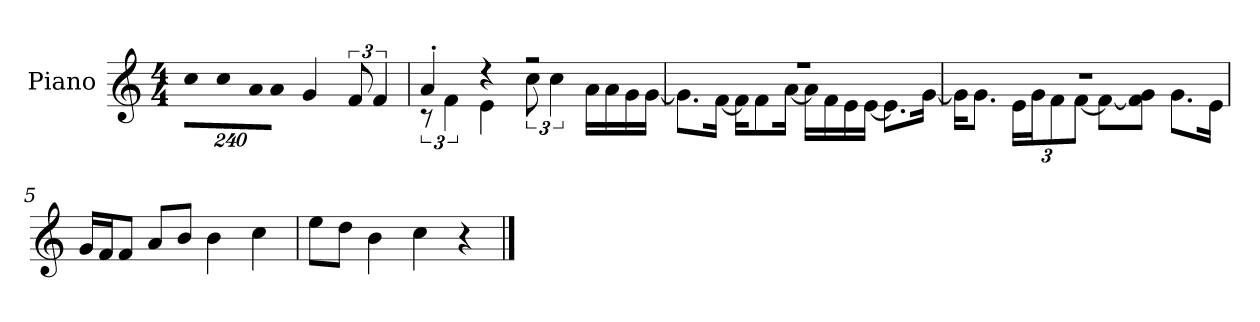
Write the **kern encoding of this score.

**kern
*part1
*staff1
*I"Piano
*I'P-no
*clefG2
*k[]
*M4/4
*MM90
*Xbrackettup
=1
!LO:N:vis=8
960%137cc\L
!LO:N:vis=8
960%137cc\
!LO:N:vis=16
1920%137a\K
!LO:N:vis=8
960%137a\J
4g/
*brackettup
12f/
6f/
=2
*^
4a'/	12r
.	6f\
4r	4e\
2r	12cc\
.	6cc\
.	16a\LL
.	16a\
.	16g\
.	[16g\JJ
=3	=3
1r	8.g\L]
.	[16f\Jk
.	16f\KL]
.	8f\
.	[16a\Jk
.	16a\LL]
.	16f\
.	16e\
.	[16e\JJ
.	8.e\L]
.	[16g\Jk
!!LO:LB:g=z	!!
=4	=4
1r	16g\KL]
.	8.g\J
*	*Xbrackettup
.	24e\LL
.	24g\J
.	12f\
.	[12f\J
.	8f\L_
.	8f\] 8g\J
.	8.g\L
.	16e\Jk
*v	*v
=5
16g/LL
16f/J
8f/J
8a/L
8b/J
4b\
4cc\
=6
8ee\L
8dd\J
4b\
4cc\
4r
==
*-
